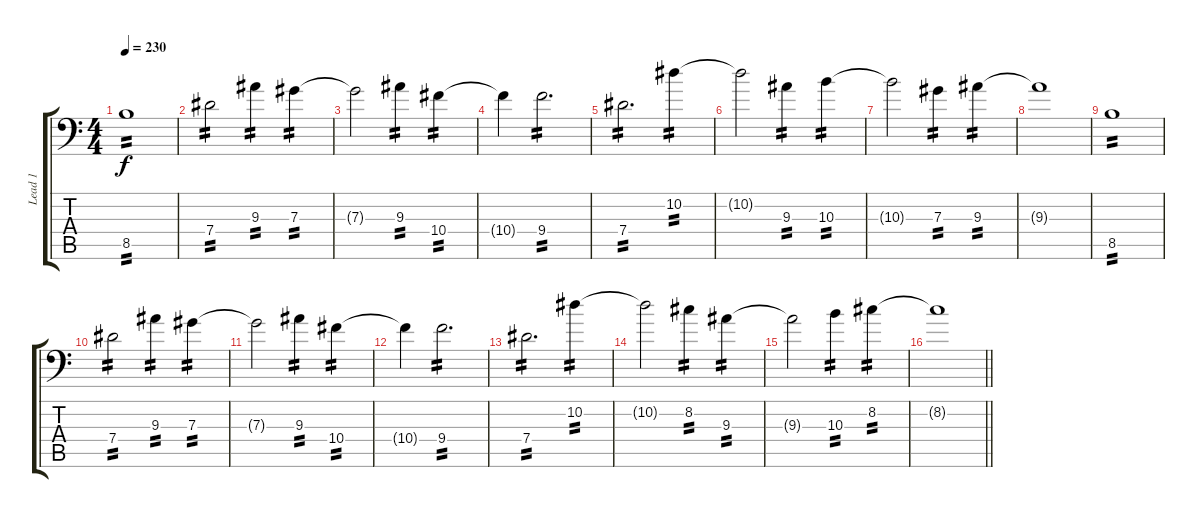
\track ("Lead 1" "Lead 1") {instrument overdrivenguitar}
\staff {score tabs}
\tuning (Bb3 F3 Db3 Ab2 Eb2 Bb1) {hide}
\ts (4 4)
\tempo 230
\clef f4
\ks c
8.5.1{tp 2 dy f} |
7.4.2{tp 2} 9.3.4{tp 2} 7.3.4{tp 2} |
7.3{t}.2 9.3.4{tp 2} 10.4.4{tp 2} |
10.4{t}.4 9.4.2{d tp 2} |
7.4.2{d tp 2} 10.2.4{tp 2} |
10.2{t}.2 9.3.4{tp 2} 10.3.4{tp 2} |
10.3{t}.2 7.3.4{tp 2} 9.3.4{tp 2} |
9.3{t}.1 |
8.5.1{tp 2} |
7.4.2{tp 2} 9.3.4{tp 2} 7.3.4{tp 2} |
7.3{t}.2 9.3.4{tp 2} 10.4.4{tp 2} |
10.4{t}.4 9.4.2{d tp 2} |
7.4.2{d tp 2} 10.2.4{tp 2} |
10.2{t}.2 8.2.4{tp 2} 9.3.4{tp 2} |
9.3{t}.2 10.3.4{tp 2} 8.2.4{tp 2} |
\barLineRight lightlight
8.2{t}.1
